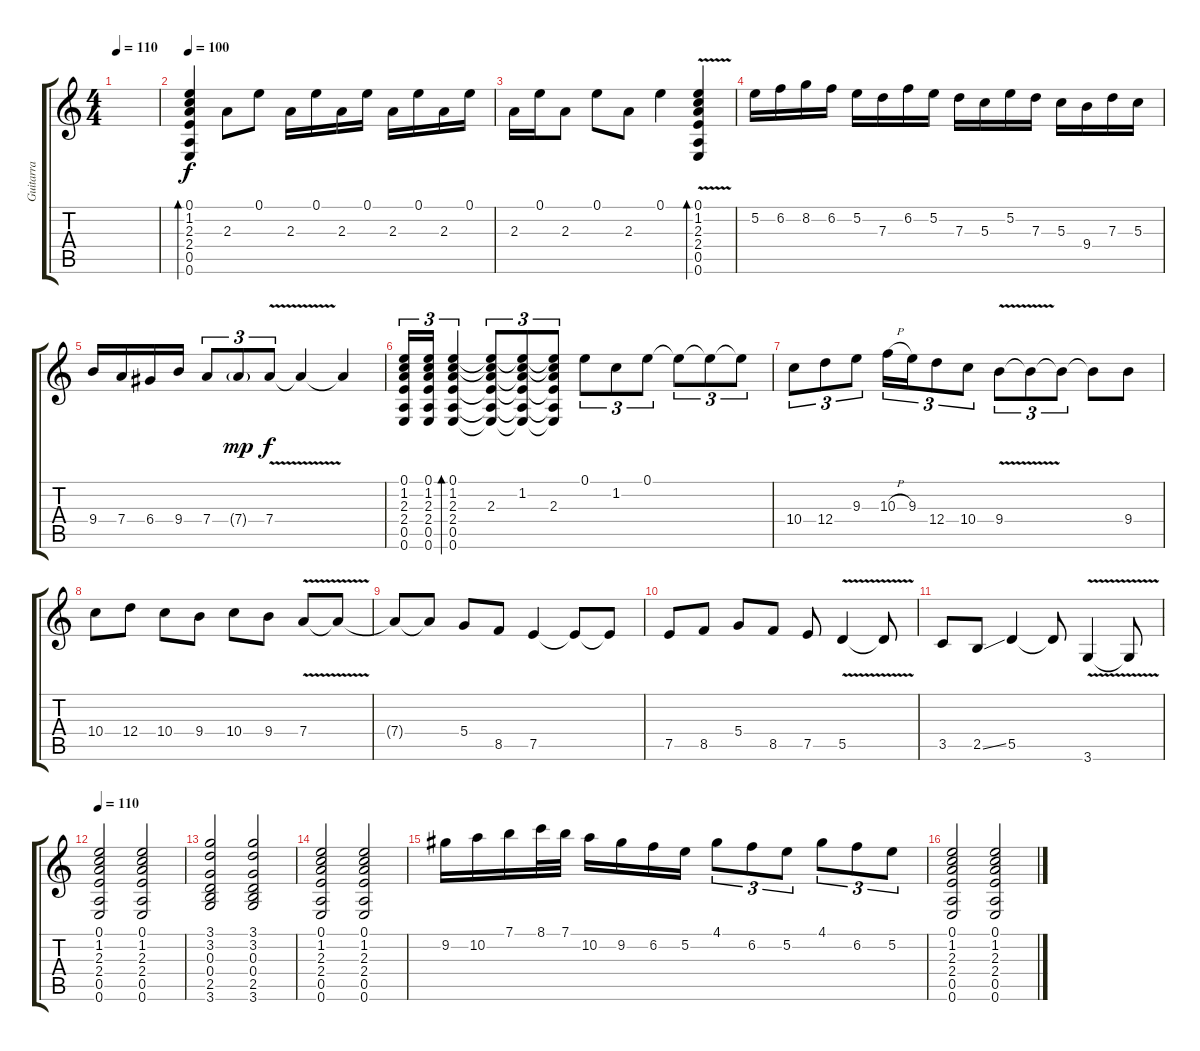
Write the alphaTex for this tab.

\track ("Guitarra" "Guitarra") {instrument acousticguitarsteel}
\staff {score tabs}
\tuning (E4 B3 G3 D3 A2 E2) {hide}
\ts (4 4)
\tempo 110
\clef g2
\ks c
|
\tempo 100
(0.1 1.2 2.3 2.4 0.5 0.6).4{bd 240} 2.3.8 0.1.8 2.3.16 0.1.16 2.3.16 0.1.16 2.3.16 0.1.16 2.3.16 0.1.16 |
2.3.16 0.1.16 2.3.8 0.1.8 2.3.8 0.1.4 (0.1 1.2{v} 2.3{v} 2.4{v} 0.5 0.6).4{bd 120} |
5.2.16 6.2.16 8.2.16 6.2.16 5.2.16 7.3.16 6.2.16 5.2.16 7.3.16 5.3.16 5.2.16 7.3.16 5.3.16 9.4.16 7.3.16 5.3.16 |
9.4.16 7.4.16 6.4.16 9.4.16 7.4.8{tu (3 2)} 7.4{g}.8{tu (3 2) dy mp} 7.4{v}.8{tu (3 2) dy f} 7.4{t}.4 7.4{t}.4 |
(0.1 1.2 2.3 2.4 0.5 0.6).16{tu (3 2) volume 14} (0.1 1.2 2.3 2.4 0.5 0.6).16{tu (3 2)} (0.1 1.2 2.3 2.4 0.5 0.6).4{tu (3 2) bd 30} (0.1{t} 1.2{t} 2.3 2.4{t} 0.5{t} 0.6{t}).8{tu (3 2)} (0.1{t} 1.2 2.3{t} 2.4{t} 0.5{t} 0.6{t}).8{tu (3 2)} (0.1{t} 1.2{t} 2.3 2.4{t} 0.5{t} 0.6{t}).8{tu (3 2)} 0.1.8{tu (3 2)} 1.2.8{tu (3 2)} 0.1.8{tu (3 2)} 0.1{t}.8{tu (3 2)} 0.1{t}.8{tu (3 2)} 0.1{t}.8{tu (3 2)} |
10.4.8{tu (3 2)} 12.4.8{tu (3 2)} 9.3.8{tu (3 2)} 10.3{h}.16{tu (3 2)} 9.3.16{tu (3 2)} 12.4.8{tu (3 2)} 10.4.8{tu (3 2)} 9.4{v}.8{tu (3 2)} 9.4{t}.8{tu (3 2)} 9.4{t}.8{tu (3 2)} 9.4{t}.8 9.4.8 |
10.4.8 12.4.8 10.4.8 9.4.8 10.4.8 9.4.8 7.4{v}.8 7.4{t}.8 |
7.4{t}.8 7.4{t}.8 5.4.8 8.5.8 7.5.4 7.5{t}.8 7.5{t}.8 |
7.5.8 8.5.8 5.4.8 8.5.8 7.5.8 5.5{v}.4 5.5{t}.8 |
3.5.8 2.5{ss}.8 5.5.4 5.5{t}.8 3.6{v}.4 3.6{t}.8 |
\tempo 110
(0.1 1.2 2.3 2.4 0.5 0.6).2 (0.1 1.2 2.3 2.4 0.5 0.6).2 |
(3.1 3.2 0.3 0.4 2.5 3.6).2 (3.1 3.2 0.3 0.4 2.5 3.6).2 |
(0.1 1.2 2.3 2.4 0.5 0.6).2 (0.1 1.2 2.3 2.4 0.5 0.6).2 |
9.2.16 10.2.16 7.1.16 8.1.32 7.1.32 10.2.16 9.2.16 6.2.16 5.2.16 4.1.8{tu (3 2)} 6.2.8{tu (3 2)} 5.2.8{tu (3 2)} 4.1.8{tu (3 2)} 6.2.8{tu (3 2)} 5.2.8{tu (3 2)} |
(0.1 1.2 2.3 2.4 0.5 0.6).2 (0.1 1.2 2.3 2.4 0.5 0.6).2
